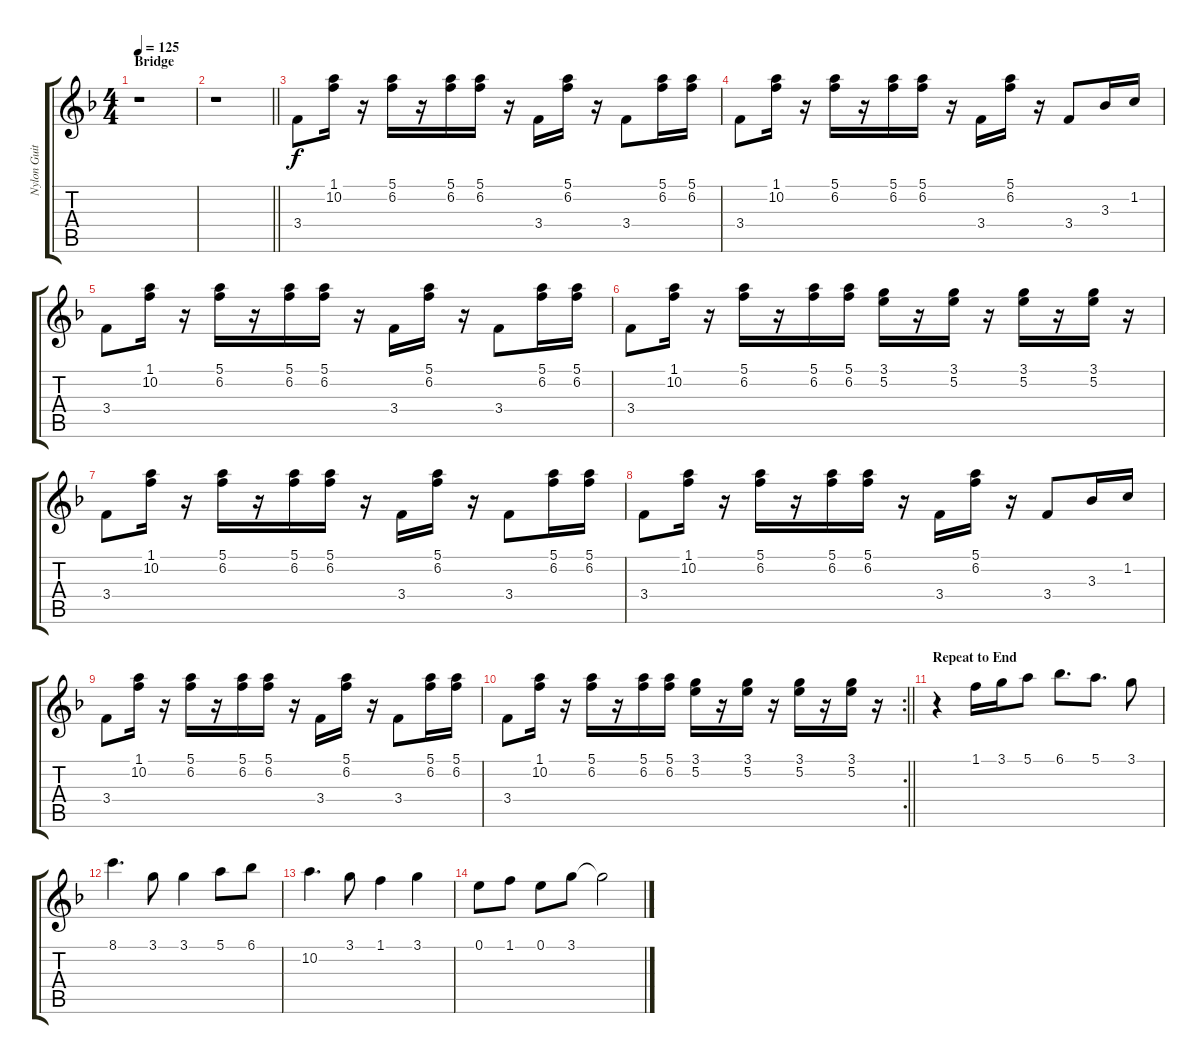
\track ("Nylon Guitar" "Nylon Guit") {instrument acousticguitarnylon}
\staff {score tabs}
\tuning (E4 B3 G3 D3 A2 E2) {hide}
\ts (4 4)
\section ("" "Bridge")
\tempo 125
\clef g2
\ks f
r.1{dy ff} |
\barLineRight lightlight
r.1 |
\section ("" "")
3.4.8{dy f} (1.1 10.2).16 r.16 (5.1 6.2).16 r.16 (5.1 6.2).16 (5.1 6.2).16 r.16 3.4.16 (5.1 6.2).16 r.16 3.4.8 (5.1 6.2).16 (5.1 6.2).16 |
3.4.8 (1.1 10.2).16 r.16 (5.1 6.2).16 r.16 (5.1 6.2).16 (5.1 6.2).16 r.16 3.4.16 (5.1 6.2).16 r.16 3.4.8 3.3.16 1.2.16 |
3.4.8 (1.1 10.2).16 r.16 (5.1 6.2).16 r.16 (5.1 6.2).16 (5.1 6.2).16 r.16 3.4.16 (5.1 6.2).16 r.16 3.4.8 (5.1 6.2).16 (5.1 6.2).16 |
3.4.8 (1.1 10.2).16 r.16 (5.1 6.2).16 r.16 (5.1 6.2).16 (5.1 6.2).16 (3.1 5.2).16 r.16 (3.1 5.2).16 r.16 (3.1 5.2).16 r.16 (3.1 5.2).16 r.16 |
3.4.8 (1.1 10.2).16 r.16 (5.1 6.2).16 r.16 (5.1 6.2).16 (5.1 6.2).16 r.16 3.4.16 (5.1 6.2).16 r.16 3.4.8 (5.1 6.2).16 (5.1 6.2).16 |
3.4.8 (1.1 10.2).16 r.16 (5.1 6.2).16 r.16 (5.1 6.2).16 (5.1 6.2).16 r.16 3.4.16 (5.1 6.2).16 r.16 3.4.8 3.3.16 1.2.16 |
3.4.8 (1.1 10.2).16 r.16 (5.1 6.2).16 r.16 (5.1 6.2).16 (5.1 6.2).16 r.16 3.4.16 (5.1 6.2).16 r.16 3.4.8 (5.1 6.2).16 (5.1 6.2).16 |
\rc 2
\barLineRight lightlight
3.4.8 (1.1 10.2).16 r.16 (5.1 6.2).16 r.16 (5.1 6.2).16 (5.1 6.2).16 (3.1 5.2).16 r.16 (3.1 5.2).16 r.16 (3.1 5.2).16 r.16 (3.1 5.2).16 r.16 |
\section ("" "Repeat to End")
r.4 1.1.16 3.1.16 5.1.8 6.1.8{d} 5.1.8{d} 3.1.8 |
8.1.4{d} 3.1.8 3.1.4 5.1.8 6.1.8 |
10.2.4{d} 3.1.8 1.1.4 3.1.4 |
0.1.8 1.1.8 0.1.8 3.1.8 3.1{t}.2
